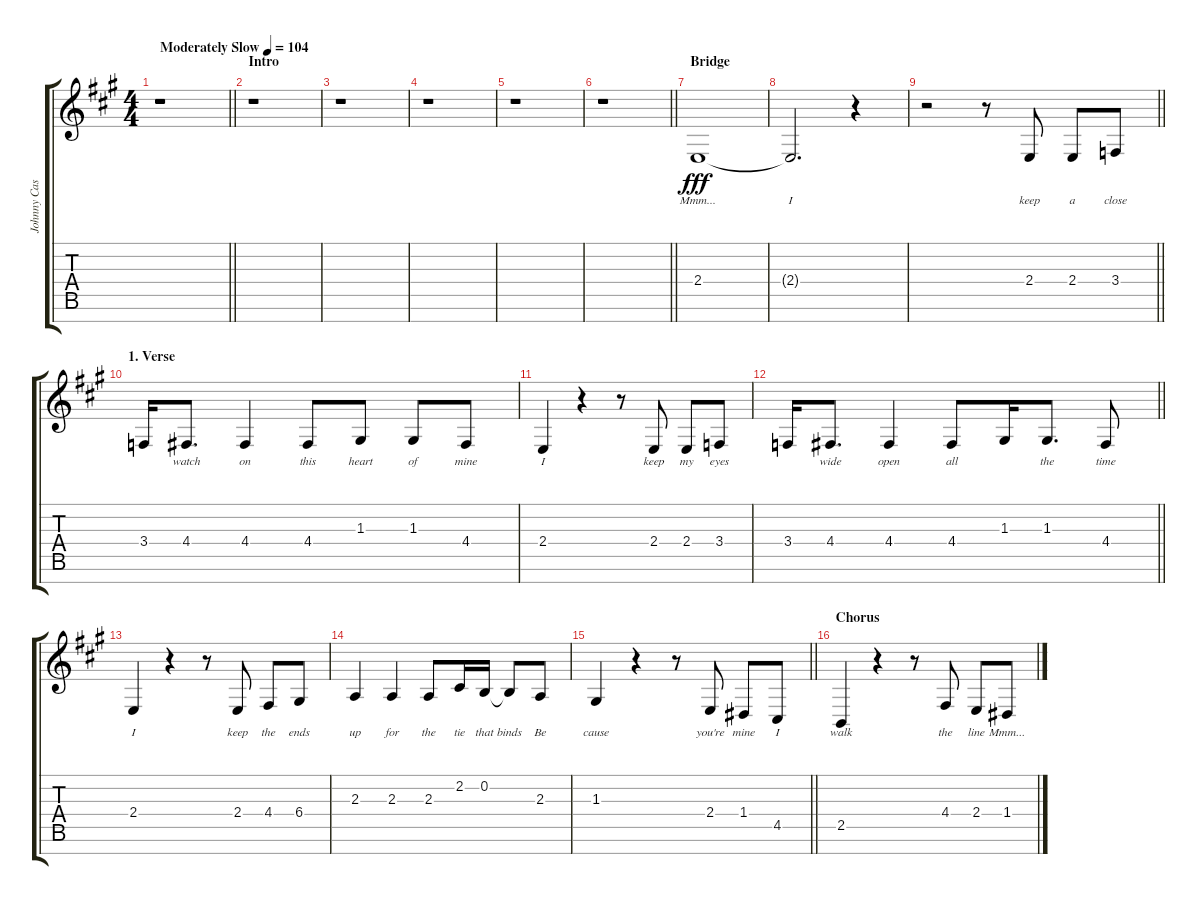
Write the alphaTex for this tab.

\track ("Johnny Cash (Vocals)" "Johnny Cas") {mute instrument altosax}
\staff {score tabs}
\tuning (E4 B3 G3 D3 A2 E2 B1) {hide}
\ts (4 4)
\tempo (104 "Moderately Slow")
\clef g2
\barLineRight lightlight
\ks a
r.1{dy fff instrument altosax} |
\section ("" "Intro")
r.1 |
r.1 |
r.1 |
r.1 |
\barLineRight lightlight
r.1 |
\section ("" "Bridge")
2.4.1{lyrics (0 "Mmm...") lyrics (1 "") lyrics (2 "") lyrics (3 "") lyrics (4 "")} |
2.4{t}.2{d lyrics (0 "I") lyrics (1 "") lyrics (2 "") lyrics (3 "") lyrics (4 "")} r.4 |
\barLineRight lightlight
r.2 r.8 2.4.8{lyrics (0 "keep") lyrics (1 "") lyrics (2 "") lyrics (3 "") lyrics (4 "")} 2.4.8{lyrics (0 "a") lyrics (1 "") lyrics (2 "") lyrics (3 "") lyrics (4 "")} 3.4.8{lyrics (0 "close") lyrics (1 "") lyrics (2 "") lyrics (3 "") lyrics (4 "")} |
\section ("" "1. Verse")
3.4.16{lyrics (0 " ") lyrics (1 "") lyrics (2 "") lyrics (3 "") lyrics (4 "")} 4.4.8{d lyrics (0 "watch") lyrics (1 "") lyrics (2 "") lyrics (3 "") lyrics (4 "")} 4.4.4{lyrics (0 "on") lyrics (1 "") lyrics (2 "") lyrics (3 "") lyrics (4 "")} 4.4.8{lyrics (0 "this") lyrics (1 "") lyrics (2 "") lyrics (3 "") lyrics (4 "")} 1.3.8{lyrics (0 "heart") lyrics (1 "") lyrics (2 "") lyrics (3 "") lyrics (4 "")} 1.3.8{lyrics (0 "of") lyrics (1 "") lyrics (2 "") lyrics (3 "") lyrics (4 "")} 4.4.8{lyrics (0 "mine") lyrics (1 "") lyrics (2 "") lyrics (3 "") lyrics (4 "")} |
2.4.4{lyrics (0 "I") lyrics (1 "") lyrics (2 "") lyrics (3 "") lyrics (4 "")} r.4 r.8 2.4.8{lyrics (0 "keep") lyrics (1 "") lyrics (2 "") lyrics (3 "") lyrics (4 "")} 2.4.8{lyrics (0 "my") lyrics (1 "") lyrics (2 "") lyrics (3 "") lyrics (4 "")} 3.4.8{lyrics (0 "eyes") lyrics (1 "") lyrics (2 "") lyrics (3 "") lyrics (4 "")} |
\barLineRight lightlight
3.4.16{lyrics (0 " ") lyrics (1 "") lyrics (2 "") lyrics (3 "") lyrics (4 "")} 4.4.8{d lyrics (0 "wide") lyrics (1 "") lyrics (2 "") lyrics (3 "") lyrics (4 "")} 4.4.4{lyrics (0 "open") lyrics (1 "") lyrics (2 "") lyrics (3 "") lyrics (4 "")} 4.4.8{lyrics (0 "all") lyrics (1 "") lyrics (2 "") lyrics (3 "") lyrics (4 "")} 1.3.16{lyrics (0 " ") lyrics (1 "") lyrics (2 "") lyrics (3 "") lyrics (4 "")} 1.3.8{d lyrics (0 "the") lyrics (1 "") lyrics (2 "") lyrics (3 "") lyrics (4 "")} 4.4.8{lyrics (0 "time") lyrics (1 "") lyrics (2 "") lyrics (3 "") lyrics (4 "")} |
2.4.4{lyrics (0 "I") lyrics (1 "") lyrics (2 "") lyrics (3 "") lyrics (4 "")} r.4 r.8 2.4.8{lyrics (0 "keep") lyrics (1 "") lyrics (2 "") lyrics (3 "") lyrics (4 "")} 4.4.8{lyrics (0 "the") lyrics (1 "") lyrics (2 "") lyrics (3 "") lyrics (4 "")} 6.4.8{lyrics (0 "ends") lyrics (1 "") lyrics (2 "") lyrics (3 "") lyrics (4 "")} |
2.3.4{lyrics (0 "up") lyrics (1 "") lyrics (2 "") lyrics (3 "") lyrics (4 "")} 2.3.4{lyrics (0 "for") lyrics (1 "") lyrics (2 "") lyrics (3 "") lyrics (4 "")} 2.3.8{lyrics (0 "the") lyrics (1 "") lyrics (2 "") lyrics (3 "") lyrics (4 "")} 2.2.16{lyrics (0 "tie") lyrics (1 "") lyrics (2 "") lyrics (3 "") lyrics (4 "")} 0.2.16{lyrics (0 "that") lyrics (1 "") lyrics (2 "") lyrics (3 "") lyrics (4 "")} 0.2{t}.8{lyrics (0 "binds") lyrics (1 "") lyrics (2 "") lyrics (3 "") lyrics (4 "")} 2.3.8{lyrics (0 "Be") lyrics (1 "") lyrics (2 "") lyrics (3 "") lyrics (4 "")} |
\barLineRight lightlight
1.3.4{lyrics (0 "cause") lyrics (1 "") lyrics (2 "") lyrics (3 "") lyrics (4 "")} r.4 r.8 2.4.8{lyrics (0 "you're") lyrics (1 "") lyrics (2 "") lyrics (3 "") lyrics (4 "")} 1.4.8{lyrics (0 "mine") lyrics (1 "") lyrics (2 "") lyrics (3 "") lyrics (4 "")} 4.5.8{lyrics (0 "I") lyrics (1 "") lyrics (2 "") lyrics (3 "") lyrics (4 "")} |
\section ("" "Chorus")
2.5.4{lyrics (0 "walk") lyrics (1 "") lyrics (2 "") lyrics (3 "") lyrics (4 "")} r.4 r.8 4.4.8{lyrics (0 "the") lyrics (1 "") lyrics (2 "") lyrics (3 "") lyrics (4 "")} 2.4.8{lyrics (0 "line") lyrics (1 "") lyrics (2 "") lyrics (3 "") lyrics (4 "")} 1.4.8{lyrics (0 "Mmm...") lyrics (1 "") lyrics (2 "") lyrics (3 "") lyrics (4 "")}
